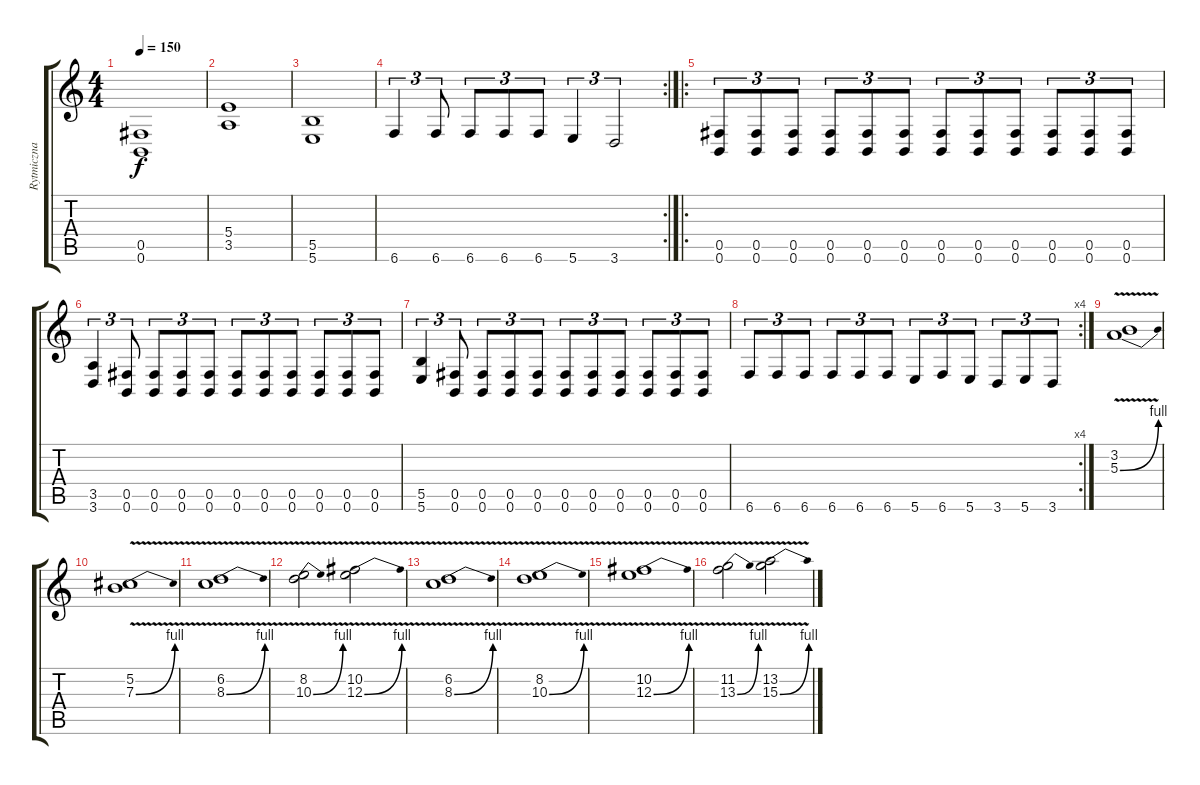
\track ("Rytmiczna 2" "Rytmiczna ") {instrument overdrivenguitar}
\staff {score tabs}
\tuning (Db4 Ab3 E3 B2 Gb2 B1) {hide}
\ts (4 4)
\tempo 150
\clef g2
\ks c
(0.5 0.6).1{dy f} |
(5.4 3.5).1 |
(5.5 5.6).1 |
\rc 2
6.6.4{tu (3 2)} 6.6.8{tu (3 2)} 6.6.8{tu (3 2)} 6.6.8{tu (3 2)} 6.6.8{tu (3 2)} 5.6.4{tu (3 2)} 3.6.2{tu (3 2)} |
\ro
(0.5 0.6).8{tu (3 2)} (0.5 0.6).8{tu (3 2)} (0.5 0.6).8{tu (3 2)} (0.5 0.6).8{tu (3 2)} (0.5 0.6).8{tu (3 2)} (0.5 0.6).8{tu (3 2)} (0.5 0.6).8{tu (3 2)} (0.5 0.6).8{tu (3 2)} (0.5 0.6).8{tu (3 2)} (0.5 0.6).8{tu (3 2)} (0.5 0.6).8{tu (3 2)} (0.5 0.6).8{tu (3 2)} |
(3.5 3.6).4{tu (3 2)} (0.5 0.6).8{tu (3 2)} (0.5 0.6).8{tu (3 2)} (0.5 0.6).8{tu (3 2)} (0.5 0.6).8{tu (3 2)} (0.5 0.6).8{tu (3 2)} (0.5 0.6).8{tu (3 2)} (0.5 0.6).8{tu (3 2)} (0.5 0.6).8{tu (3 2)} (0.5 0.6).8{tu (3 2)} (0.5 0.6).8{tu (3 2)} |
(5.5 5.6).4{tu (3 2)} (0.5 0.6).8{tu (3 2)} (0.5 0.6).8{tu (3 2)} (0.5 0.6).8{tu (3 2)} (0.5 0.6).8{tu (3 2)} (0.5 0.6).8{tu (3 2)} (0.5 0.6).8{tu (3 2)} (0.5 0.6).8{tu (3 2)} (0.5 0.6).8{tu (3 2)} (0.5 0.6).8{tu (3 2)} (0.5 0.6).8{tu (3 2)} |
\rc 4
6.6.8{tu (3 2)} 6.6.8{tu (3 2)} 6.6.8{tu (3 2)} 6.6.8{tu (3 2)} 6.6.8{tu (3 2)} 6.6.8{tu (3 2)} 5.6.8{tu (3 2)} 6.6.8{tu (3 2)} 5.6.8{tu (3 2)} 3.6.8{tu (3 2)} 5.6.8{tu (3 2)} 3.6.8{tu (3 2)} |
(3.2 5.3{be (bend 0 0 60 4) v}).1 |
(5.2 7.3{be (bend 0 0 60 4) v}).1 |
(6.2 8.3{be (bend 0 0 60 4) v}).1 |
(8.2 10.3{be (bend 0 0 60 4) v}).2 (10.2 12.3{be (bend 0 0 60 4) v}).2 |
(6.2 8.3{be (bend 0 0 60 4) v}).1 |
(8.2 10.3{be (bend 0 0 60 4) v}).1 |
(10.2 12.3{be (bend 0 0 60 4) v}).1 |
(11.2 13.3{be (bend 0 0 60 4) v}).2 (13.2 15.3{be (bend 0 0 60 4) v}).2
